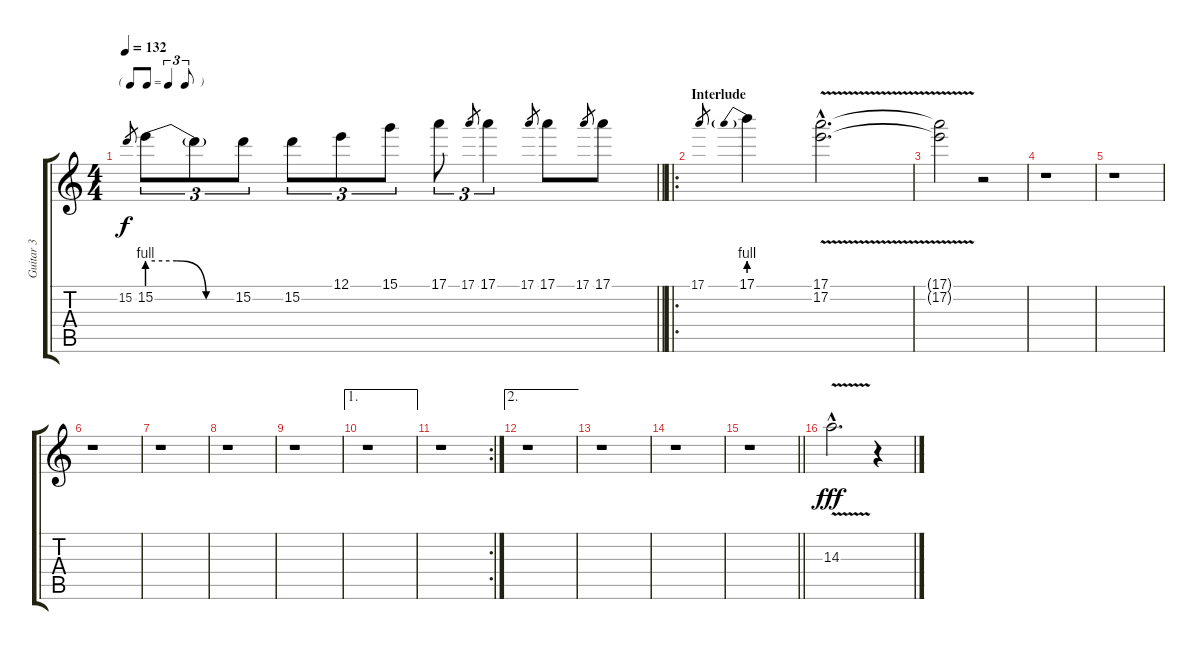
\track ("Guitar 3" "Guitar 3") {instrument distortionguitar}
\staff {score tabs}
\tuning (E4 B3 G3 D3 A2 E2) {hide}
\ts (4 4)
\tf triplet8th
\tempo 132
\clef g2
\barLineRight lightlight
\ks c
15.2.8{gr dy f} 15.2{be (custom 0 4 20 4 40 0 60 0)}.8{tu (3 2)} 15.2{t}.8{tu (3 2)} 15.2.8{tu (3 2)} 15.2.8{tu (3 2)} 12.1.8{tu (3 2)} 15.1.8{tu (3 2)} 17.1.8{tu (3 2)} 17.1.8{gr} 17.1.4{tu (3 2)} 17.1.8{gr} 17.1.8 17.1.8{gr} 17.1.8 |
\ro
\section ("" "Interlude")
17.1.8{gr} 17.1{be (prebend 0 4 60 4)}.4 (17.1{v hac} 17.2{v hac}).2{d} |
(17.1{t} 17.2{t}).2 r.2 |
r.1 |
r.1 |
r.1 |
r.1 |
r.1 |
r.1 |
\ae 1
r.1 |
\rc 2
r.1 |
\ae 2
r.1 |
r.1 |
r.1 |
\barLineRight lightlight
r.1 |
14.3{v hac}.2{d dy fff} r.4
